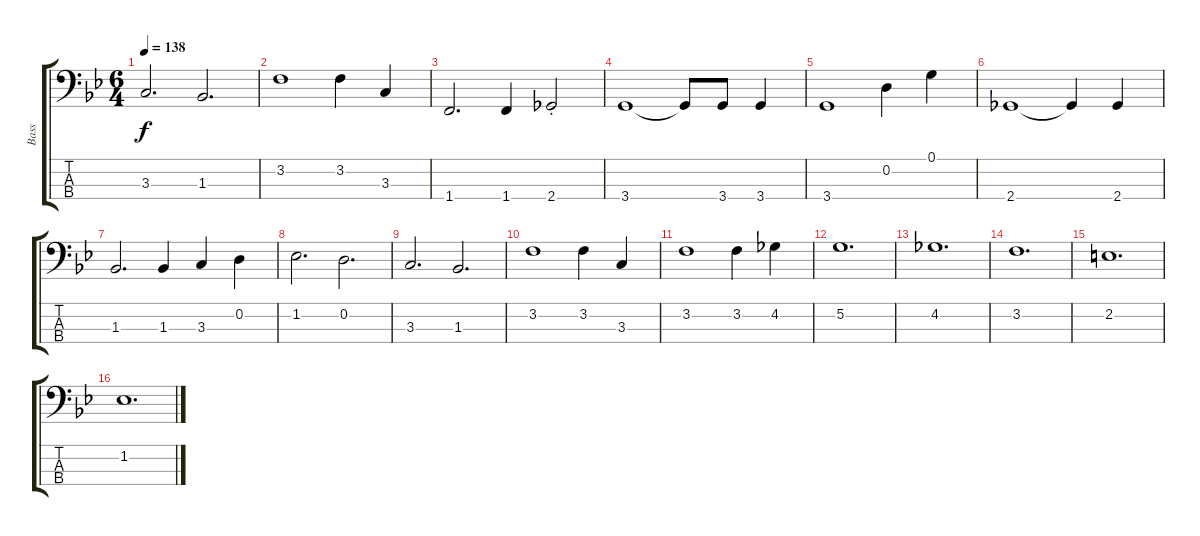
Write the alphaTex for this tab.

\track ("Bass" "Bass") {instrument electricbassfinger}
\staff {score tabs}
\tuning (G2 D2 A1 E1) {hide}
\ts (6 4)
\tempo 138
\clef f4
\ks gminor
3.3.2{d dy f} 1.3.2{d} |
3.2.1 3.2.4 3.3.4 |
1.4.2{d} 1.4.4 2.4{st}.2 |
3.4.1 3.4{t}.8 3.4.8 3.4.4 |
3.4.1 0.2.4 0.1.4 |
2.4.1 2.4{t}.4 2.4.4 |
1.3.2{d} 1.3.4 3.3.4 0.2.4 |
1.2.2{d} 0.2.2{d} |
3.3.2{d} 1.3.2{d} |
3.2.1 3.2.4 3.3.4 |
3.2.1 3.2.4 4.2.4 |
5.2.1{d} |
4.2.1{d} |
3.2.1{d} |
2.2.1{d} |
1.2.1{d}
